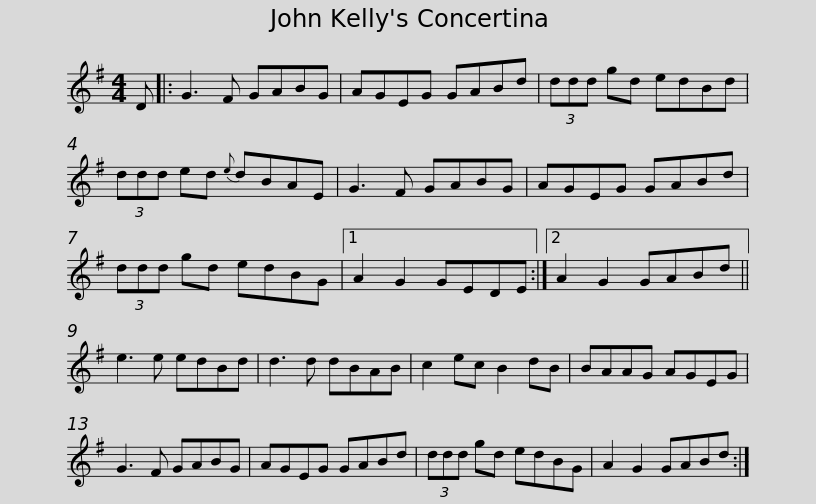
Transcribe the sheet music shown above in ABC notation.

X:1
L:1/8
M:4/4
I:linebreak $
K:G
V:1 treble
V:1
 D |: G3 F GABG | AGEG GABd | (3ddd gd edBd | (3ddd ed{e} dBAE | %5
 G3 F GABG |$ AGEG GABd | (3ddd gd edBG |1 A2 G2 GEDE :|2 A2 G2 GABd || %10
 e3 e edBd | d3 d dBAB |$ c2 ec B2 dB | BAAG AGEG | G3 F GABG | %15
 AGEG GABd | (3ddd gd edBG | A2 G2 GABd :| %18
